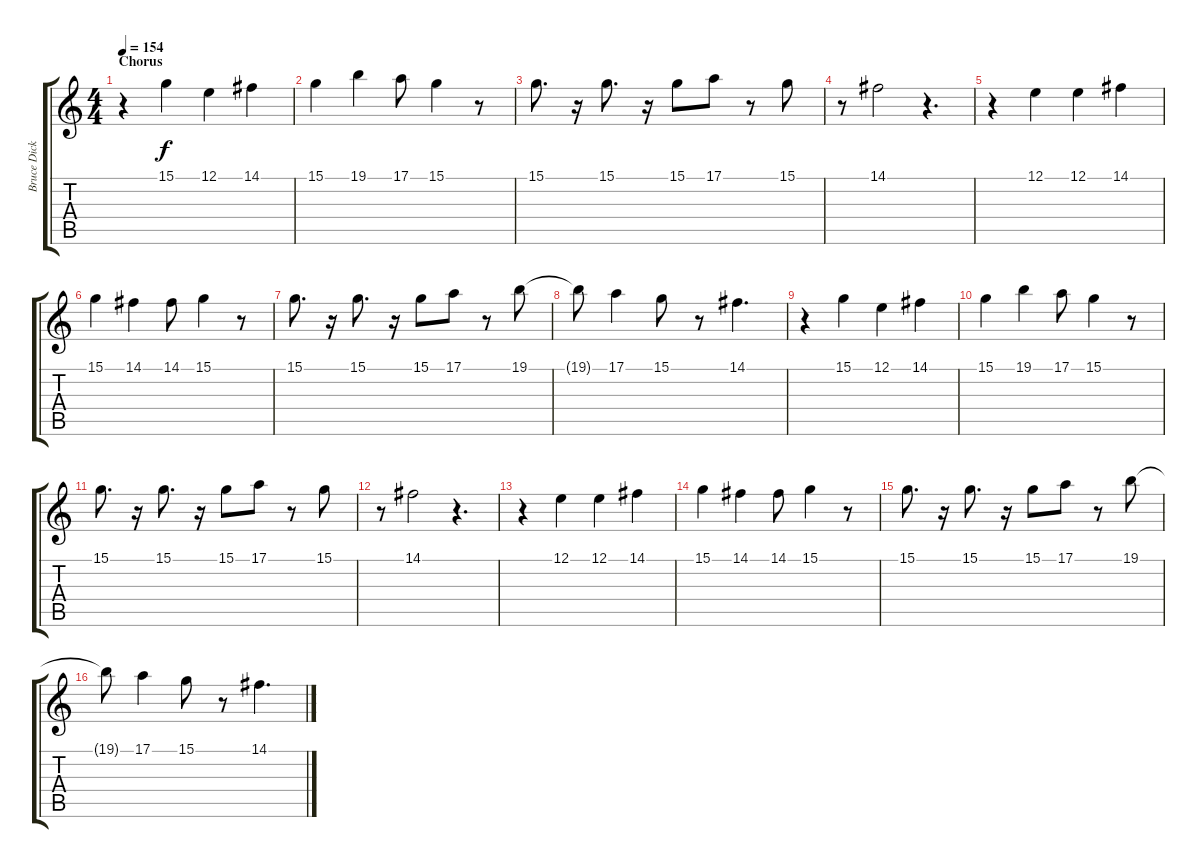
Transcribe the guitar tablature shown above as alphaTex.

\track ("Bruce Dickinson" "Bruce Dick") {instrument lead6voice}
\staff {score tabs}
\tuning (E4 B3 G3 D3 A2 E2) {hide}
\ts (4 4)
\section ("" "Chorus")
\tempo 154
\clef g2
\ks c
r.4{dy f} 15.1.4 12.1.4 14.1.4 |
15.1.4 19.1.4 17.1.8 15.1.4 r.8 |
15.1.8{d} r.16 15.1.8{d} r.16 15.1.8 17.1.8 r.8 15.1.8 |
r.8 14.1.2 r.4{d} |
r.4 12.1.4 12.1.4 14.1.4 |
15.1.4 14.1.4 14.1.8 15.1.4 r.8 |
15.1.8{d} r.16 15.1.8{d} r.16 15.1.8 17.1.8 r.8 19.1.8 |
19.1{t}.8 17.1.4 15.1.8 r.8 14.1.4{d} |
r.4 15.1.4 12.1.4 14.1.4 |
15.1.4 19.1.4 17.1.8 15.1.4 r.8 |
15.1.8{d} r.16 15.1.8{d} r.16 15.1.8 17.1.8 r.8 15.1.8 |
r.8 14.1.2 r.4{d} |
r.4 12.1.4 12.1.4 14.1.4 |
15.1.4 14.1.4 14.1.8 15.1.4 r.8 |
15.1.8{d} r.16 15.1.8{d} r.16 15.1.8 17.1.8 r.8 19.1.8 |
19.1{t}.8 17.1.4 15.1.8 r.8 14.1.4{d}
